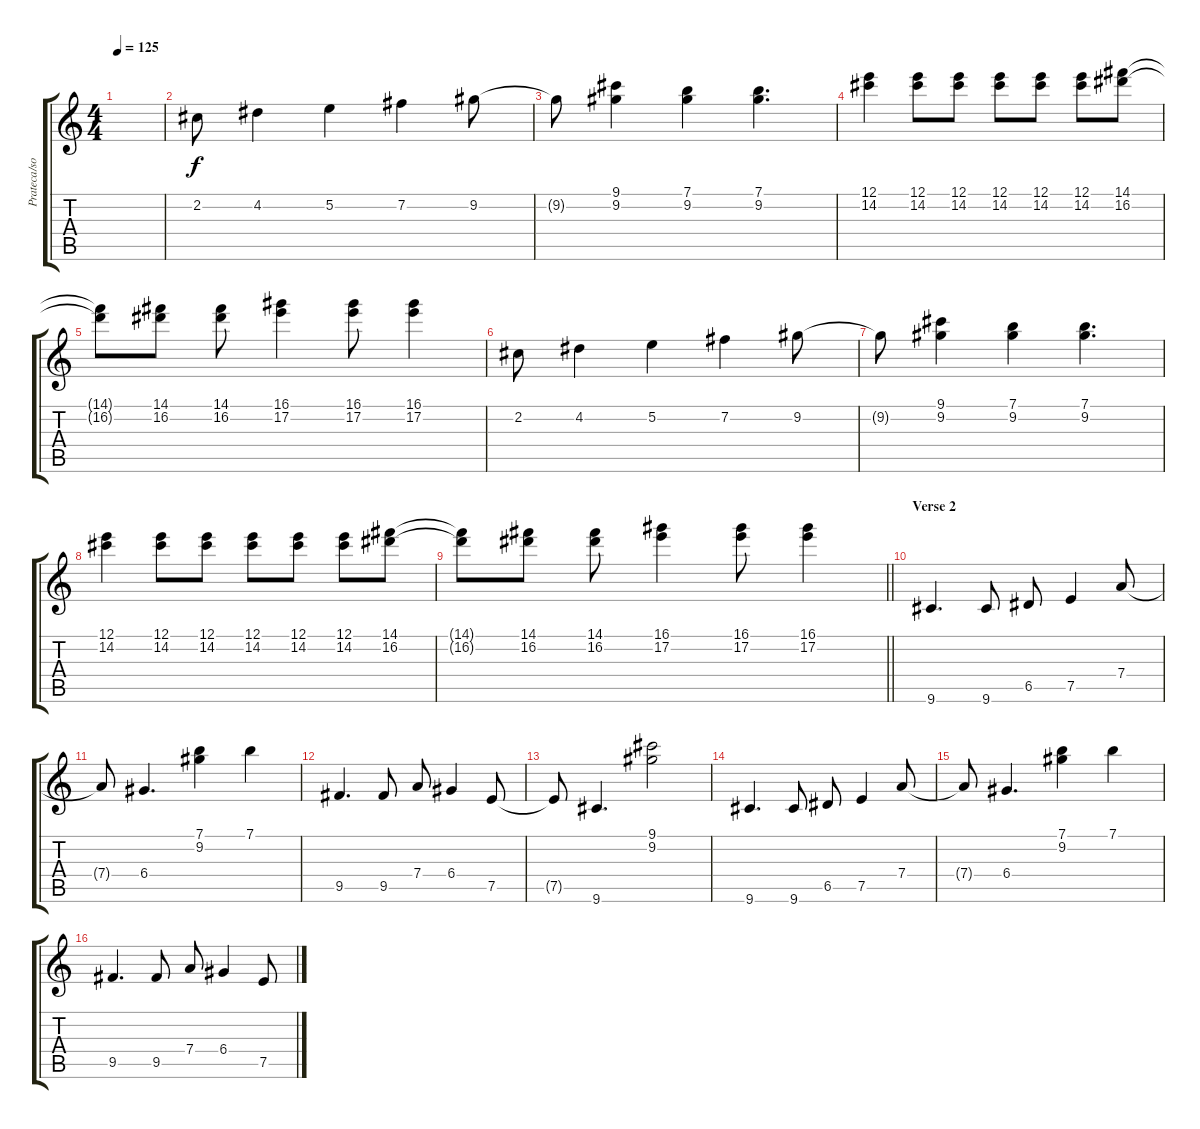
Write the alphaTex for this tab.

\track ("Prateca/solo" "Prateca/so") {instrument acousticguitarsteel}
\staff {score tabs}
\tuning (E4 B3 G3 D3 A2 E2) {hide}
\ts (4 4)
\tempo 125
\clef g2
\ks c
|
2.2.8 4.2.4 5.2.4 7.2.4 9.2.8 |
9.2{t}.8 (9.1 9.2).4 (7.1 9.2).4 (7.1 9.2).4{d} |
(12.1 14.2).4 (12.1 14.2).8 (12.1 14.2).8 (12.1 14.2).8 (12.1 14.2).8 (12.1 14.2).8 (14.1 16.2).8 |
(14.1{t} 16.2{t}).8 (14.1 16.2).8 (14.1 16.2).8 (16.1 17.2).4 (16.1 17.2).8 (16.1 17.2).4 |
2.2.8 4.2.4 5.2.4 7.2.4 9.2.8 |
9.2{t}.8 (9.1 9.2).4 (7.1 9.2).4 (7.1 9.2).4{d} |
(12.1 14.2).4 (12.1 14.2).8 (12.1 14.2).8 (12.1 14.2).8 (12.1 14.2).8 (12.1 14.2).8 (14.1 16.2).8 |
\barLineRight lightlight
(14.1{t} 16.2{t}).8 (14.1 16.2).8 (14.1 16.2).8 (16.1 17.2).4 (16.1 17.2).8 (16.1 17.2).4 |
\section ("" "Verse 2")
9.6.4{d} 9.6.8 6.5.8 7.5.4 7.4.8 |
7.4{t}.8 6.4.4{d} (7.1 9.2).4 7.1.4 |
9.5.4{d} 9.5.8 7.4.8 6.4.4 7.5.8 |
7.5{t}.8 9.6.4{d} (9.1 9.2).2 |
9.6.4{d} 9.6.8 6.5.8 7.5.4 7.4.8 |
7.4{t}.8 6.4.4{d} (7.1 9.2).4 7.1.4 |
9.5.4{d} 9.5.8 7.4.8 6.4.4 7.5.8
